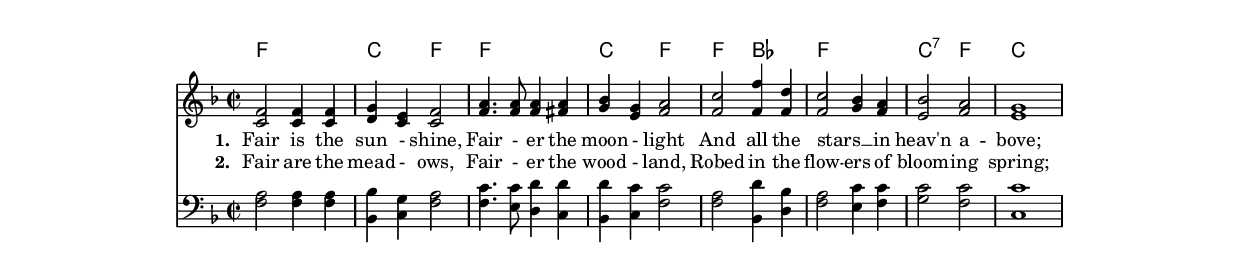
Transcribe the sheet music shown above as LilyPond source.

\version "2.11.61"
#(set-global-staff-size 15)
\paper{
  ragged-right=##f
  line-width=15\cm
  indent=0\cm
}

\layout {
  \context { \Score
    \override PaperColumn #'keep-inside-line = ##t
    \override NonMusicalPaperColumn #'keep-inside-line = ##t
  }
}

theChords = \chordmode {
  \time 2/2
  f1 | c2 f2 | f1 | c2 f2| %\break 
  f2 bes2 | f1 | c2:7 f | c1 | \break 
}

verseOne = \lyricmode{
  \set stanza = "1. "
  Fair is the sun - shine,
  Fair - er the moon - light
  And all the stars __ _  in heav'n a -- bove;
}

verseTwo = \lyricmode{
  \set stanza = "2. "
  Fair are the mead - ows,
  Fair - er the wood - land, 
  Robed in the flow -- ers of bloom -- ing spring;
}

Soprano = { 
  \time 2/2  
  \key f \major
  \stemUp
  f'2 f'4 f' | g'4 e' f'2 | a'4. a'8 a'4 a' | bes'4 g' a'2 |
c''2 f''4 d'' |  c''2  bes'4  a' | bes'2 a' | g'1 |
}

Alto = { 
  \key f \major 
  c'2 c'4 c' | d'4 c' c'2 | f'4. f'8 f'4 fis' | g'4 e' f'2 |
  f'2 f'4 f' |  f'2  g'4  f' | e'2 f' | e'1 | 
}

Tenor = { 
  \key f \major 
  \stemDown 
  a2 a4 a | bes4 g a2  | c'4. c'8 d'4 d' | d'4 c' c'2 | 
  a2 d'4 bes | a2 c'4 c' | c'2 c'  | c'1 |
}

Bass = {
  \key f \major 
  f2 f4 f | bes,4 c  f2 | f4. e8 d4 c | bes,4 c f2 |
  f2 bes,4 d | f2 e4 f | g2 f | c1 |
}


\score {
  << 
    \new ChordNames { \theChords }
    \context Staff = upper {
      \context Voice = sop {
        <<
          \Soprano 
          \Alto 
        >> 
      }
    }
    \context Lyrics="LyrOne" \lyricsto "sop" {\verseOne}
    \context Lyrics="LyrTwo" \lyricsto "sop" {\verseTwo}
    \context Staff = lower {
      \new Voice {
        \clef bass
        #(set-accidental-style 'modern-cautionary) 
        <<
          \Tenor 
          \Bass 
        >>
      }
    }
  >>

\layout {
  %between-system-space = 1\mm
  indent = 0
  \context {
    \Score
    \remove "Bar_number_engraver"
  }
  \context { \Staff 
    \override VerticalAxisGroup #'minimum-Y-extent = #'(-1 . 1)
  }
  }
}
\paper {  }
